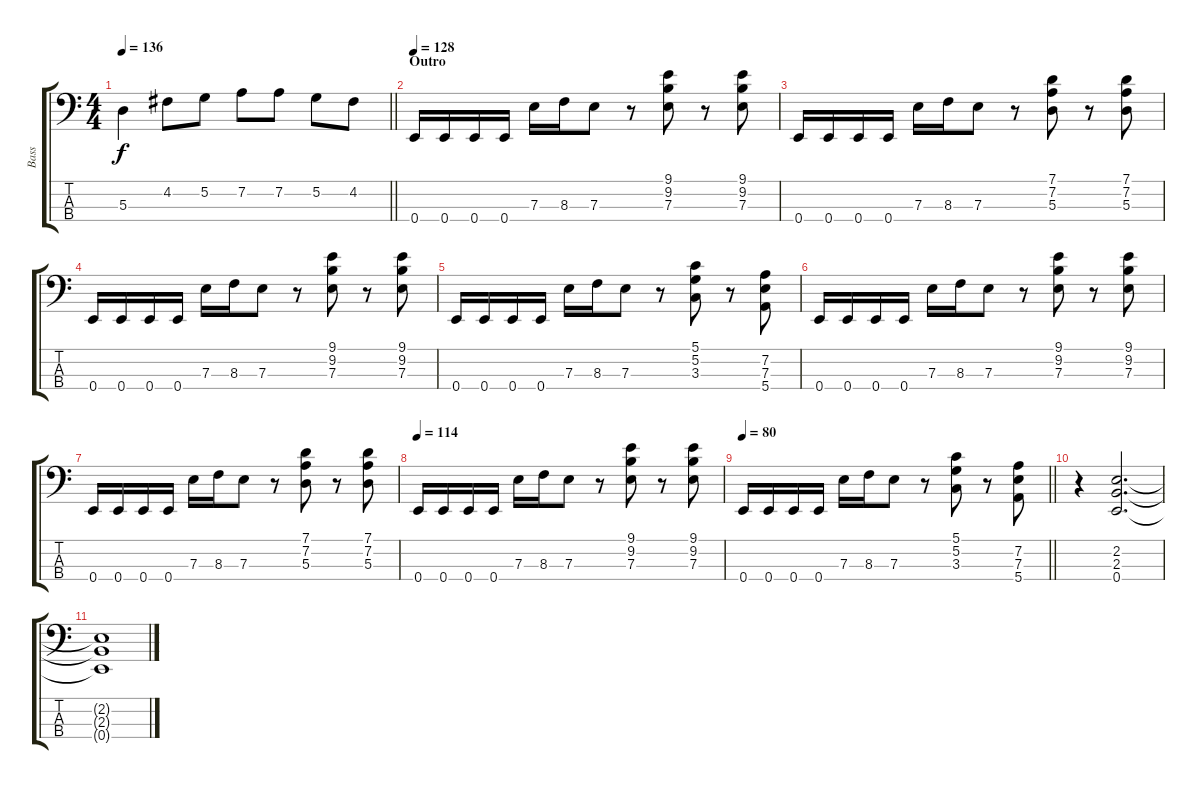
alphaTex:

\track ("Bass" "Bass") {instrument electricbassfinger}
\staff {score tabs}
\tuning (G2 D2 A1 E1) {hide}
\ts (4 4)
\tempo 136
\clef f4
\barLineRight lightlight
\ks c
5.3.4{dy f} 4.2.8 5.2.8 7.2.8 7.2.8 5.2.8 4.2.8 |
\section ("" "Outro")
\tempo 128
0.4.16 0.4.16 0.4.16 0.4.16 7.3.16 8.3.16 7.3.8 r.8 (9.1 9.2 7.3).8 r.8 (9.1 9.2 7.3).8 |
0.4.16 0.4.16 0.4.16 0.4.16 7.3.16 8.3.16 7.3.8 r.8 (7.1 7.2 5.3).8 r.8 (7.1 7.2 5.3).8 |
0.4.16 0.4.16 0.4.16 0.4.16 7.3.16 8.3.16 7.3.8 r.8 (9.1 9.2 7.3).8 r.8 (9.1 9.2 7.3).8 |
0.4.16 0.4.16 0.4.16 0.4.16 7.3.16 8.3.16 7.3.8 r.8 (5.1 5.2 3.3).8 r.8 (7.2 7.3 5.4).8 |
0.4.16 0.4.16 0.4.16 0.4.16 7.3.16 8.3.16 7.3.8 r.8 (9.1 9.2 7.3).8 r.8 (9.1 9.2 7.3).8 |
0.4.16 0.4.16 0.4.16 0.4.16 7.3.16 8.3.16 7.3.8 r.8 (7.1 7.2 5.3).8 r.8 (7.1 7.2 5.3).8 |
\tempo 114
0.4.16 0.4.16 0.4.16 0.4.16 7.3.16 8.3.16 7.3.8 r.8 (9.1 9.2 7.3).8 r.8 (9.1 9.2 7.3).8 |
\tempo 80
\barLineRight lightlight
0.4.16 0.4.16 0.4.16 0.4.16 7.3.16 8.3.16 7.3.8 r.8 (5.1 5.2 3.3).8 r.8 (7.2 7.3 5.4).8 |
r.4 (2.2 2.3 0.4).2{d} |
(2.2{t} 2.3{t} 0.4{t}).1
